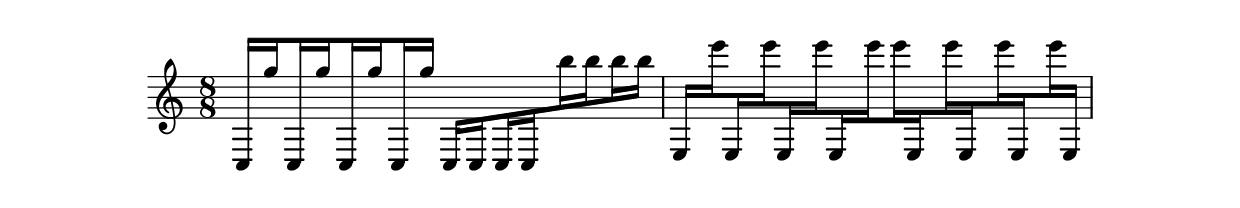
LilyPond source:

\version "1.7.18"
\header {
    
    texidoc = "Knee beaming, complex configurations.  According to
Paul Roberts, the first stem of a beam determines the direction of the
beam, and as such the way that following (kneed) stems attach to the
beam. This is in disagreement with the current algorithm."
    
}

\score { \notes
\relative c'
	 {
	     \property Voice.Beam \set #'auto-knee-gap = #7
	     \property Voice.subdivideBeams = ##t	     
	     \time 8/8
	      c,16-[  g'''16  
	     c,,,16  g'''16 
	     c,,,16  g'''16 	     	     
	     c,,,16  g'''16 ]

	      c,,,16-[ c c c
	      b'''   b b b]

	     \transpose c' a, { \relative b'' {  g,16-[  g'''16  
	     g,,,16  g'''16 
	     g,,,16  g'''16 	     	     
	     g,,,16  g'''16
	     g g,,,
	     g''' g,,,
	     g''' g,,,
	     g''' g,,,]	    }  }
	     
	 }
\paper { raggedright = ##t} 

     }

